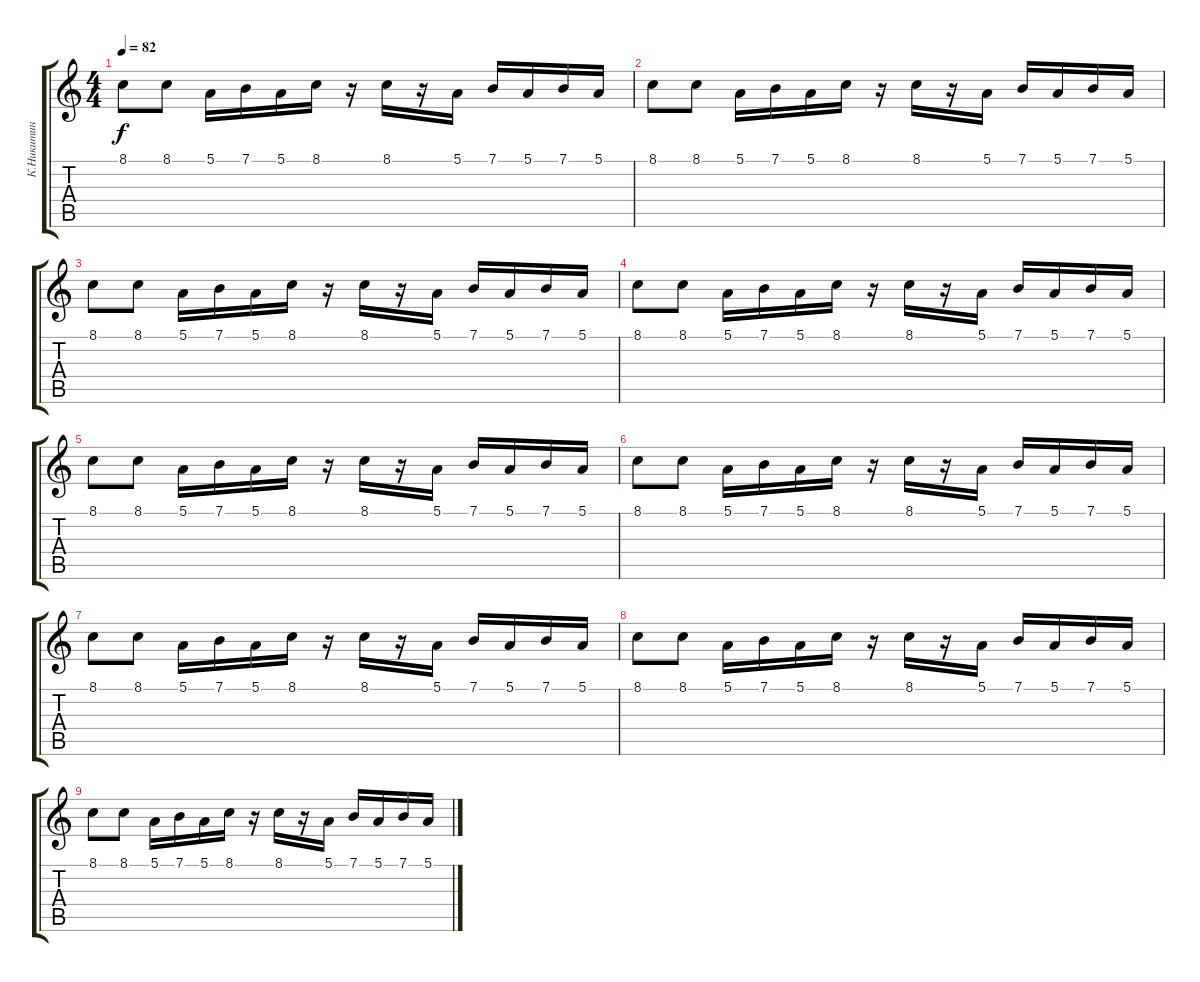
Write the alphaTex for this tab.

\track ("К.Никитин" "К.Никитин") {instrument pizzicatostrings}
\staff {score tabs}
\tuning (E4 B3 G3 D3 A2 E2) {hide}
\ts (4 4)
\tempo 82
\clef g2
\ks c
8.1.8{dy f} 8.1.8 5.1.16 7.1.16 5.1.16 8.1.16 r.16 8.1.16 r.16 5.1.16 7.1.16 5.1.16 7.1.16 5.1.16 |
8.1.8 8.1.8 5.1.16 7.1.16 5.1.16 8.1.16 r.16 8.1.16 r.16 5.1.16 7.1.16 5.1.16 7.1.16 5.1.16 |
8.1.8 8.1.8 5.1.16 7.1.16 5.1.16 8.1.16 r.16 8.1.16 r.16 5.1.16 7.1.16 5.1.16 7.1.16 5.1.16 |
8.1.8 8.1.8 5.1.16 7.1.16 5.1.16 8.1.16 r.16 8.1.16 r.16 5.1.16 7.1.16 5.1.16 7.1.16 5.1.16 |
8.1.8 8.1.8 5.1.16 7.1.16 5.1.16 8.1.16 r.16 8.1.16 r.16 5.1.16 7.1.16 5.1.16 7.1.16 5.1.16 |
8.1.8 8.1.8 5.1.16 7.1.16 5.1.16 8.1.16 r.16 8.1.16 r.16 5.1.16 7.1.16 5.1.16 7.1.16 5.1.16 |
8.1.8 8.1.8 5.1.16 7.1.16 5.1.16 8.1.16 r.16 8.1.16 r.16 5.1.16 7.1.16 5.1.16 7.1.16 5.1.16 |
8.1.8 8.1.8 5.1.16 7.1.16 5.1.16 8.1.16 r.16 8.1.16 r.16 5.1.16 7.1.16 5.1.16 7.1.16 5.1.16 |
8.1.8 8.1.8 5.1.16 7.1.16 5.1.16 8.1.16 r.16 8.1.16 r.16 5.1.16 7.1.16 5.1.16 7.1.16 5.1.16
